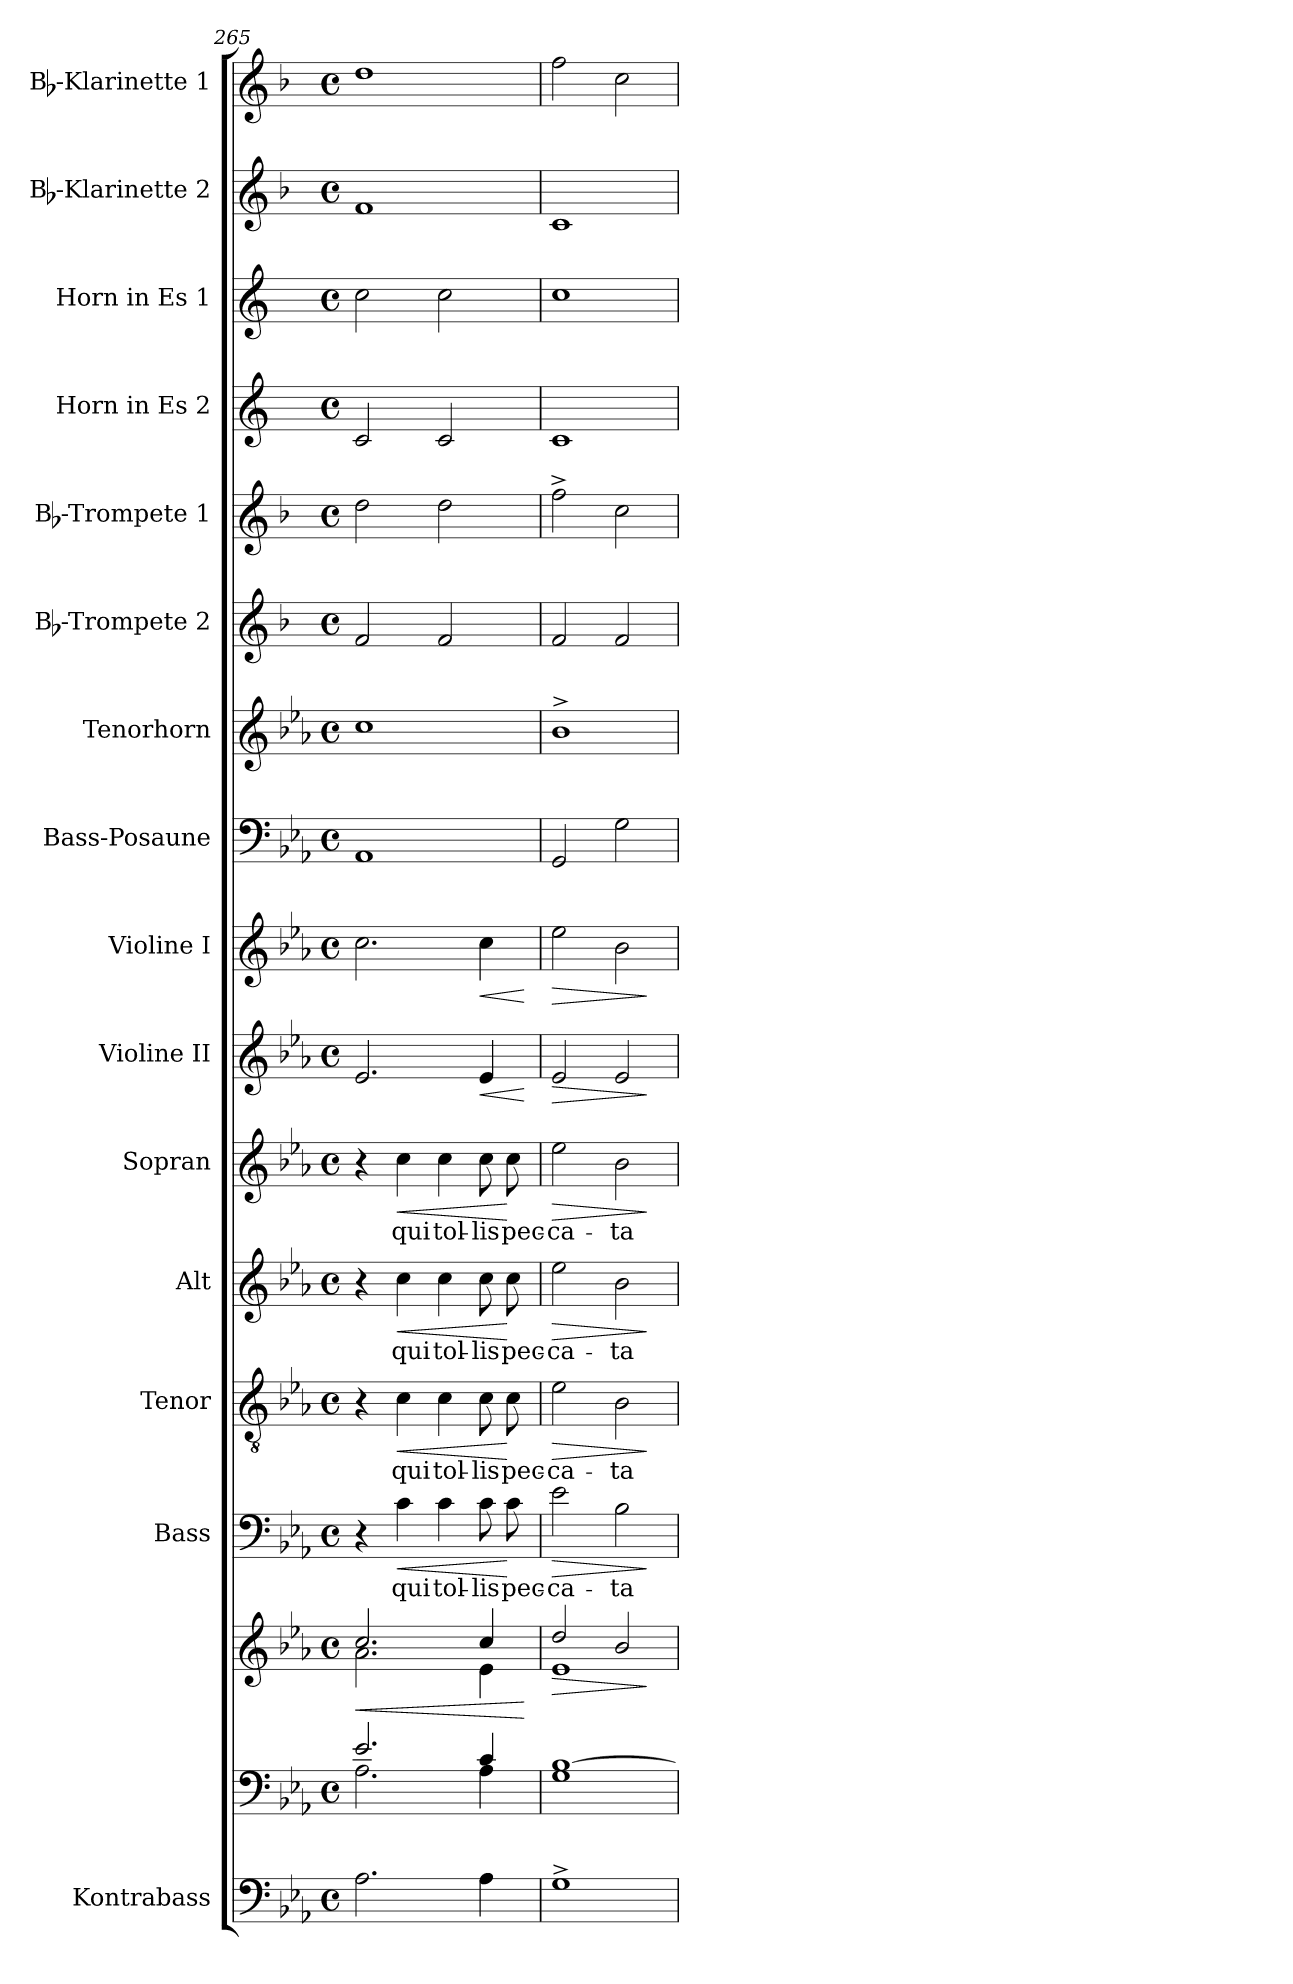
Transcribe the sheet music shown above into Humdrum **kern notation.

**kern	**kern	**kern	**dynam	**kern	**text	**dynam	**kern	**text	**dynam	**kern	**text	**dynam	**kern	**text	**dynam	**kern	**dynam	**kern	**dynam	**kern	**kern	**kern	**kern	**kern	**kern	**kern	**kern
*part16	*part15	*part15	*part15	*part14	*part14	*part14	*part13	*part13	*part13	*part12	*part12	*part12	*part11	*part11	*part11	*part10	*part10	*part9	*part9	*part8	*part7	*part6	*part5	*part4	*part3	*part2	*part1
*staff17	*staff16	*staff15	*staff15/16	*staff14	*staff14	*staff14	*staff13	*staff13	*staff13	*staff12	*staff12	*staff12	*staff11	*staff11	*staff11	*staff10	*staff10	*staff9	*staff9	*staff8	*staff7	*staff6	*staff5	*staff4	*staff3	*staff2	*staff1
*I"Kontrabass	*	*	*	*I"Bass	*	*	*I"Tenor	*	*	*I"Alt	*	*	*I"Sopran	*	*	*I"Violine II	*	*I"Violine I	*	*I"Bass-Posaune	*I"Tenorhorn	*I"Bb-Trompete 2	*I"Bb-Trompete 1	*I"Horn in Es 2	*I"Horn in Es 1	*I"Bb-Klarinette 2	*I"Bb-Klarinette 1
*I'Kb.	*	*	*	*I'B.	*	*	*I'T.	*	*	*I'A.	*	*	*I'S.	*	*	*I'Vl. II	*	*I'Vl. I	*	*I'B. Pos.	*I'T. Hrn.	*I'Bb Trp. 2	*I'Bb Trp. 1	*	*	*I'Bb Kl. 2	*I'Bb Kl. 1
*clefF4	*clefF4	*clefG2	*	*clefF4	*	*	*clefGv2	*	*	*clefG2	*	*	*clefG2	*	*	*clefG2	*	*clefG2	*	*clefF4	*clefG2	*clefG2	*clefG2	*clefG2	*clefG2	*clefG2	*clefG2
*ITrd7c12	*	*	*	*	*	*	*	*	*	*	*	*	*	*	*	*	*	*	*	*	*ITrd8c14	*ITrd1c2	*ITrd1c2	*ITrd5c9	*ITrd5c9	*ITrd1c2	*ITrd1c2
*k[b-e-a-]	*k[b-e-a-]	*k[b-e-a-]	*	*k[b-e-a-]	*	*	*k[b-e-a-]	*	*	*k[b-e-a-]	*	*	*k[b-e-a-]	*	*	*k[b-e-a-]	*	*k[b-e-a-]	*	*k[b-e-a-]	*k[b-e-a-]	*k[b-e-a-]	*k[b-e-a-]	*k[b-e-a-]	*k[b-e-a-]	*k[b-e-a-]	*k[b-e-a-]
*E-:	*E-:	*E-:	*	*E-:	*	*	*E-:	*	*	*E-:	*	*	*E-:	*	*	*E-:	*	*E-:	*	*E-:	*E-:	*E-:	*E-:	*E-:	*E-:	*E-:	*E-:
*M4/4	*M4/4	*M4/4	*	*M4/4	*	*	*M4/4	*	*	*M4/4	*	*	*M4/4	*	*	*M4/4	*	*M4/4	*	*M4/4	*M4/4	*M4/4	*M4/4	*M4/4	*M4/4	*M4/4	*M4/4
*met(c)	*met(c)	*met(c)	*	*met(c)	*	*	*met(c)	*	*	*met(c)	*	*	*met(c)	*	*	*met(c)	*	*met(c)	*	*met(c)	*met(c)	*met(c)	*met(c)	*met(c)	*met(c)	*met(c)	*met(c)
=265	=265	=265	=265	=265	=265	=265	=265	=265	=265	=265	=265	=265	=265	=265	=265	=265	=265	=265	=265	=265	=265	=265	=265	=265	=265	=265	=265
*	*^	*	*	*	*	*	*	*	*	*	*	*	*	*	*	*	*	*	*	*	*	*	*	*	*	*	*
!	!	!	!	!LO:HP:b	!	!	!	!	!	!	!	!	!	!	!	!	!	!	!	!	!	!	!	!	!	!	!	!
*	*	*	*^	*	*	*	*	*	*	*	*	*	*	*	*	*	*	*	*	*	*	*	*	*	*	*	*	*
2.AA-\	2.e-/	2.A-\	2.cc/	2.a-\	<	4r	.	.	4r	.	.	4r	.	.	4r	.	.	2.e-/	.	2.cc\	.	1AA-	1c	2e-/	2cc\	2E-/	2e-\	1e-	1cc
!	!	!	!	!	!	!	!LO:LY:b	!LO:HP:b	!	!LO:LY:b	!LO:HP:b	!	!LO:LY:b	!LO:HP:b	!	!LO:LY:b	!LO:HP:b	!	!	!	!	!	!	!	!	!	!	!	!
.	.	.	.	.	.	4c\	qui	<	4c\	qui	<	4cc\	qui	<	4cc\	qui	<	.	.	.	.	.	.	.	.	.	.	.	.
!	!	!	!	!	!	!	!LO:LY:b	!	!	!LO:LY:b	!	!	!LO:LY:b	!	!	!LO:LY:b	!	!	!	!	!	!	!	!	!	!	!	!	!
.	.	.	.	.	.	4c\	tol-	.	4c\	tol-	.	4cc\	tol-	.	4cc\	tol-	.	.	.	.	.	.	.	2e-/	2cc\	2E-/	2e-\	.	.
!	!	!	!	!	!	!	!LO:LY:b	!	!	!LO:LY:b	!	!	!LO:LY:b	!	!	!LO:LY:b	!	!	!LO:HP:b	!	!LO:HP:b	!	!	!	!	!	!	!	!
4AA-\	4c/	4A-\	4cc/	4e-\	.	8c\	-lis	.	8c\	-lis	.	8cc\	-lis	.	8cc\	-lis	.	4e-/	<	4cc\	<	.	.	.	.	.	.	.	.
!	!	!	!	!	!	!	!LO:LY:b	!	!	!LO:LY:b	!	!	!LO:LY:b	!	!	!LO:LY:b	!	!	!	!	!	!	!	!	!	!	!	!	!
.	.	.	.	.	.	8c\	pec-	[	8c\	pec-	[	8cc\	pec-	[	8cc\	pec-	[	.	.	.	.	.	.	.	.	.	.	.	.
*	*v	*v	*	*	*	*	*	*	*	*	*	*	*	*	*	*	*	*	*	*	*	*	*	*	*	*	*	*	*
*	*	*v	*v	*	*	*	*	*	*	*	*	*	*	*	*	*	*	*	*	*	*	*	*	*	*	*	*	*
.	.	.	[	.	.	.	.	.	.	.	.	.	.	.	.	.	[	.	[	.	.	.	.	.	.	.	.
=266	=266	=266	=266	=266	=266	=266	=266	=266	=266	=266	=266	=266	=266	=266	=266	=266	=266	=266	=266	=266	=266	=266	=266	=266	=266	=266	=266
*	*^	*	*	*	*	*	*	*	*	*	*	*	*	*	*	*	*	*	*	*	*	*	*	*	*	*	*
!	!	!	!	!LO:HP:b	!	!LO:LY:b	!LO:HP:b	!	!LO:LY:b	!LO:HP:b	!	!LO:LY:b	!LO:HP:b	!	!LO:LY:b	!LO:HP:b	!	!LO:HP:b	!	!LO:HP:b	!	!	!	!	!	!	!	!
*	*	*	*^	*	*	*	*	*	*	*	*	*	*	*	*	*	*	*	*	*	*	*	*	*	*	*	*	*
1GG^>	[>1B-	1G	2dd/	1e-	>	2e-\	-ca-	>	2e-\	-ca-	>	2ee-\	-ca-	>	2ee-\	-ca-	>	2e-/	>	2ee-\	>	2GG/	1B-^>	2e-/	2ee-^>\	1E-	1e-	1B-	2ee-\
!	!	!	!	!	!	!	!LO:LY:b	!	!	!LO:LY:b	!	!	!LO:LY:b	!	!	!LO:LY:b	!	!	!	!	!	!	!	!	!	!	!	!	!
.	.	.	2b-/	.	.	2B-\	-ta	.	2B-\	-ta	.	2b-\	-ta	.	2b-\	-ta	.	2e-/	.	2b-\	.	2G\	.	2e-/	2b-\	.	.	.	2b-\
*	*v	*v	*	*	*	*	*	*	*	*	*	*	*	*	*	*	*	*	*	*	*	*	*	*	*	*	*	*	*
*	*	*v	*v	*	*	*	*	*	*	*	*	*	*	*	*	*	*	*	*	*	*	*	*	*	*	*	*	*
.	.	.	]	.	.	]	.	.	]	.	.	]	.	.	]	.	]	.	]	.	.	.	.	.	.	.	.
=	=	=	=	=	=	=	=	=	=	=	=	=	=	=	=	=	=	=	=	=	=	=	=	=	=	=	=
*-	*-	*-	*-	*-	*-	*-	*-	*-	*-	*-	*-	*-	*-	*-	*-	*-	*-	*-	*-	*-	*-	*-	*-	*-	*-	*-	*-
